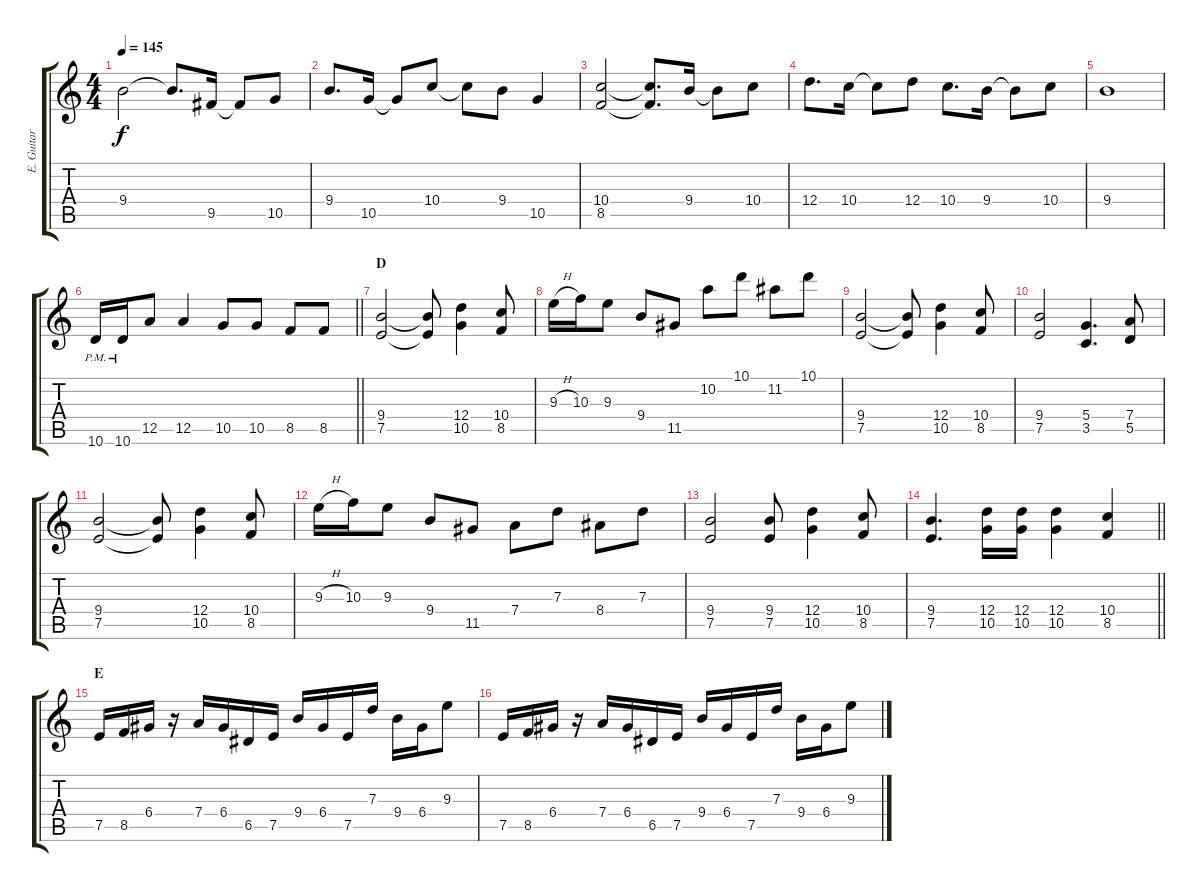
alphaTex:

\track ("E. Guitar I" "E. Guitar ") {instrument overdrivenguitar}
\staff {score tabs}
\tuning (E4 B3 G3 D3 A2 E2) {hide}
\ts (4 4)
\tempo 145
\clef g2
\ks c
9.4.2{dy f} 9.4{t}.8{d} 9.5.16 9.5{t}.8 10.5.8 |
9.4.8{d} 10.5.16 10.5{t}.8 10.4.8 10.4{t}.8 9.4.8 10.5.4 |
(10.4 8.5).2 (10.4{t} 8.5{t}).8{d} 9.4.16 9.4{t}.8 10.4.8 |
12.4.8{d} 10.4.16 10.4{t}.8 12.4.8 10.4.8{d} 9.4.16 9.4{t}.8 10.4.8 |
9.4.1 |
\barLineRight lightlight
10.6{pm}.16 10.6{pm}.16 12.5.8 12.5.4 10.5.8 10.5.8 8.5.8 8.5.8 |
\section ("" "D")
(9.4 7.5).2 (9.4{t} 7.5{t}).8 (12.4 10.5).4 (10.4 8.5).8 |
9.3{h}.16 10.3.16 9.3.8 9.4.8 11.5.8 10.2.8 10.1.8 11.2.8 10.1.8 |
(9.4 7.5).2 (9.4{t} 7.5{t}).8 (12.4 10.5).4 (10.4 8.5).8 |
(9.4 7.5).2 (5.4 3.5).4{d} (7.4 5.5).8 |
(9.4 7.5).2 (9.4{t} 7.5{t}).8 (12.4 10.5).4 (10.4 8.5).8 |
9.3{h}.16 10.3.16 9.3.8 9.4.8 11.5.8 7.4.8 7.3.8 8.4.8 7.3.8 |
(9.4 7.5).2 (9.4 7.5).8 (12.4 10.5).4 (10.4 8.5).8 |
\barLineRight lightlight
(9.4 7.5).4{d} (12.4 10.5).16 (12.4 10.5).16 (12.4 10.5).4 (10.4 8.5).4 |
\section ("" "E")
7.5.16 8.5.16 6.4.16 r.16 7.4.16 6.4.16 6.5.16 7.5.16 9.4.16 6.4.16 7.5.16 7.3.16 9.4.16 6.4.16 9.3.8 |
7.5.16 8.5.16 6.4.16 r.16 7.4.16 6.4.16 6.5.16 7.5.16 9.4.16 6.4.16 7.5.16 7.3.16 9.4.16 6.4.16 9.3.8
